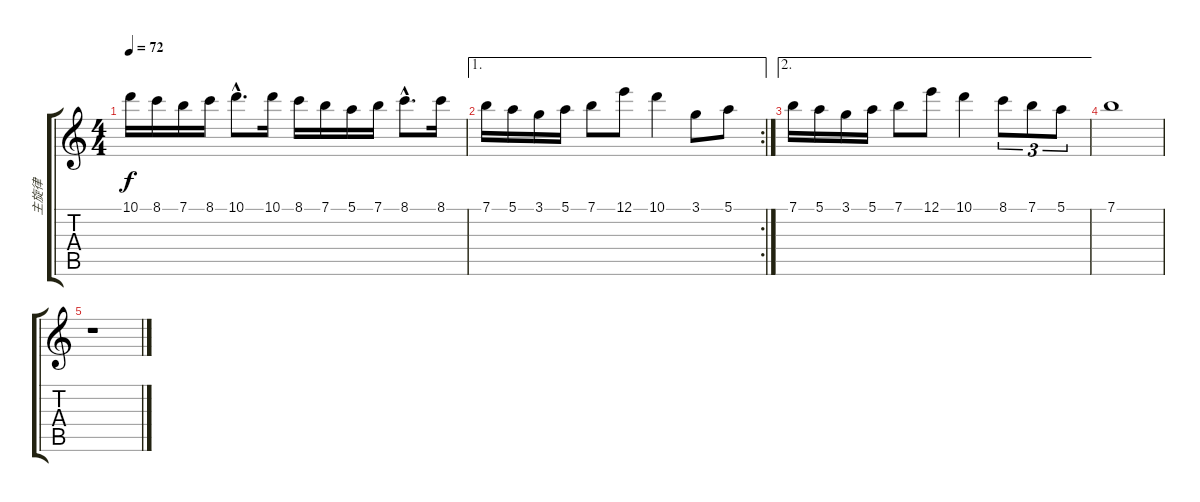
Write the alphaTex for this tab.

\track ("主旋律" "主旋律") {instrument distortionguitar}
\staff {score tabs}
\tuning (E4 B3 G3 D3 A2 E2) {hide}
\ts (4 4)
\tempo 72
\clef g2
\ks c
10.1.16{dy f} 8.1.16 7.1.16 8.1.16 10.1{hac}.8{d} 10.1.16 8.1.16 7.1.16 5.1.16 7.1.16 8.1{hac}.8{d} 8.1.16 |
\ae 1
\rc 2
7.1.16 5.1.16 3.1.16 5.1.16 7.1.8 12.1.8 10.1.4 3.1.8 5.1.8 |
\ae 2
7.1.16 5.1.16 3.1.16 5.1.16 7.1.8 12.1.8 10.1.4 8.1.8{tu (3 2)} 7.1.8{tu (3 2)} 5.1.8{tu (3 2)} |
7.1.1 |
r.1
